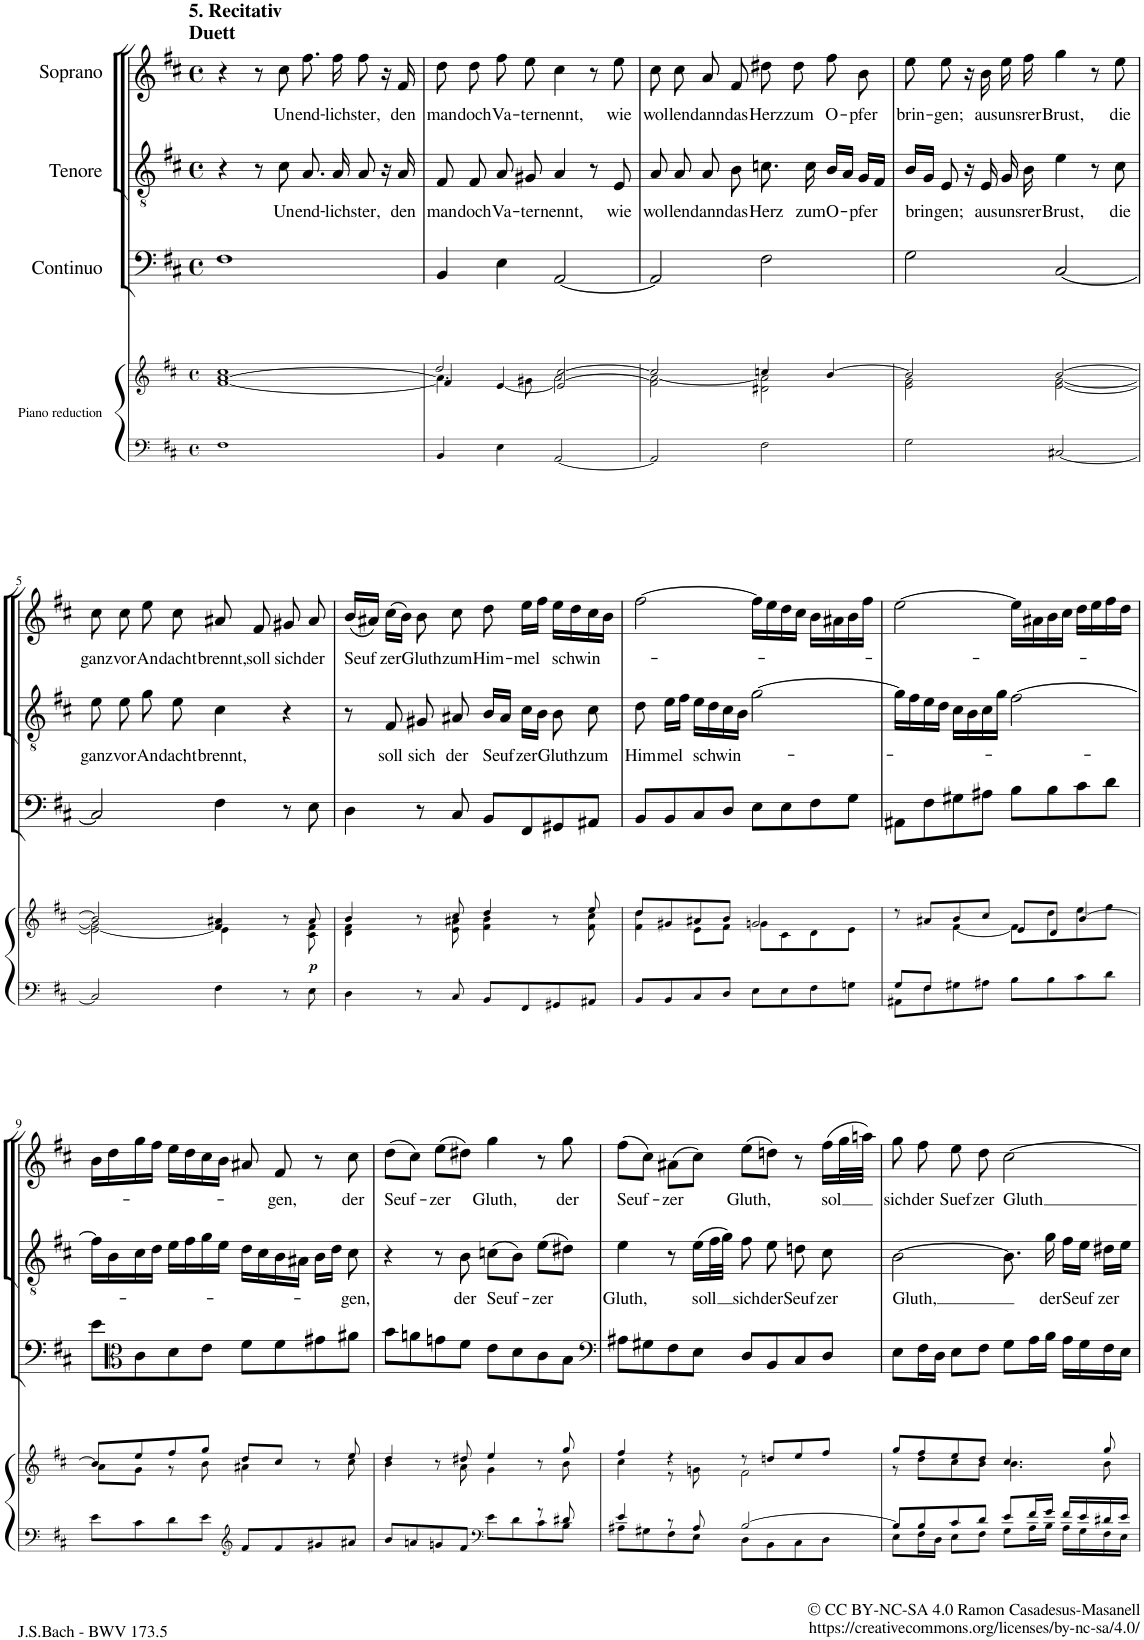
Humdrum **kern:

**kern	**kern	**dynam	**kern	**kern	**text	**kern	**text
*part4	*part4	*part4	*part3	*part2	*part2	*part1	*part1
*staff5	*staff4	*staff4/5	*staff3	*staff2	*staff2	*staff1	*staff1
*I"Piano reduction	*	*	*I"Continuo	*I"Tenore	*	*I"Soprano	*
*I'Pno	*	*	*	*	*	*	*
*stria5	*stria5	*	*	*	*	*	*
*clefF4	*clefG2	*	*clefF4	*clefGv2	*	*clefG2	*
*k[f#c#]	*k[f#c#]	*	*k[f#c#]	*k[f#c#]	*	*k[f#c#]	*
*M4/4	*M4/4	*	*M4/4	*M4/4	*	*M4/4	*
*met(c)	*met(c)	*	*met(c)	*met(c)	*	*met(c)	*
=1	=1	=1	=1	=1	=1	=1	=1
*	*^	*	*	*	*	*	*
!	!	!	!	!	!	!	!LO:TX:a:B:t=5. Recitativ	!
!	!	!	!	!	!	!	!LO:TX:a:t=Duett	!
1F#	1cc#	[1f# [>1a	.	1F#	4r	.	4r	.
.	.	.	.	.	8r	.	8r	.
!	!	!	!	!	!	!LO:LY:b	!	!LO:LY:b
.	.	.	.	.	8c#\	Un-	8cc#\	Un-
!	!	!	!	!	!	!LO:LY:b	!	!LO:LY:b
.	.	.	.	.	8.A/	-end-	8.ff#\	-end-
!	!	!	!	!	!	!LO:LY:b	!	!LO:LY:b
.	.	.	.	.	16A/	-lich-	16ff#\	-lich-
!	!	!	!	!	!	!LO:LY:b	!	!LO:LY:b
.	.	.	.	.	8A/	-ster,	8ff#\	-ster,
.	.	.	.	.	16r	.	16r	.
!	!	!	!	!	!	!LO:LY:b	!	!LO:LY:b
.	.	.	.	.	16A/	den	16f#/	den
=2	=2	=2	=2	=2	=2	=2	=2	=2
*	*	*^	*	*	*	*	*	*
!	!	!	!	!	!	!	!LO:LY:b	!	!LO:LY:b
4BB/	2dd/	4.a\]	4f#/]	.	4BB/	8F#/	man	8dd\	man
!	!	!	!	!	!	!	!LO:LY:b	!	!LO:LY:b
.	.	.	.	.	.	8F#/	doch	8dd\	doch
!	!	!	!	!	!	!	!LO:LY:b	!	!LO:LY:b
4E\	.	.	[<4e/	.	4E\	8A/	Va-	8ff#\	Va-
!	!	!	!	!	!	!	!LO:LY:b	!	!LO:LY:b
.	.	8g#X\	.	.	.	8G#X/	-ter	8ee\	-ter
!	!	!	!	!	!	!	!LO:LY:b	!	!LO:LY:b
[2AA/	2e/] [2cc#/	[>2a\	2ryy	.	[2AA/	4A/	nennt,	4cc#\	nennt,
.	.	.	.	.	.	8r	.	8r	.
!	!	!	!	!	!	!	!LO:LY:b	!	!LO:LY:b
.	.	.	.	.	.	8E/	wie	8ee\	wie
*	*	*v	*v	*	*	*	*	*	*
=3	=3	=3	=3	=3	=3	=3	=3	=3
!	!	!	!	!	!	!LO:LY:b	!	!LO:LY:b
2AA/]	2cc#/]	2f#\ 2a\_	.	2AA/]	8A/	wol-	8cc#\	wol-
!	!	!	!	!	!	!LO:LY:b	!	!LO:LY:b
.	.	.	.	.	8A/	-len	8cc#\	-len
!	!	!	!	!	!	!LO:LY:b	!	!LO:LY:b
.	.	.	.	.	8A/	dann	8a/	dann
!	!	!	!	!	!	!LO:LY:b	!	!LO:LY:b
.	.	.	.	.	8B\	das	8f#/	das
!	!	!	!	!	!	!LO:LY:b	!	!LO:LY:b
2F#\	4ccn/	2d#X\ 2a\]	.	2F#\	8.cn\	Herz	8dd#X\	Herz
!	!	!	!	!	!	!	!	!LO:LY:b
.	.	.	.	.	.	.	8dd#\	zum
!	!	!	!	!	!	!LO:LY:b	!	!
.	.	.	.	.	16c\	zum	.	.
!	!	!	!	!	!	!LO:LY:b	!	!LO:LY:b
.	[4b/	.	.	.	16B/LL	O-	8ff#\	O-
.	.	.	.	.	16A/JJ	.	.	.
!	!	!	!	!	!	!LO:LY:b	!	!LO:LY:b
.	.	.	.	.	16G/LL	-pfer	8b\	-pfer
.	.	.	.	.	16F#/JJ	.	.	.
=4	=4	=4	=4	=4	=4	=4	=4	=4
!	!	!	!	!	!	!LO:LY:b	!	!LO:LY:b
2G\	2b/]	2e\ 2g\	.	2G\	16B/LL	brin-	8ee\	brin-
.	.	.	.	.	16G/JJ	.	.	.
!	!	!	!	!	!	!LO:LY:b	!	!LO:LY:b
.	.	.	.	.	8E/	-gen;	8ee\	-gen;
.	.	.	.	.	16r	.	16r	.
!	!	!	!	!	!	!LO:LY:b	!	!LO:LY:b
.	.	.	.	.	16E/	aus	16b\	aus
!	!	!	!	!	!	!LO:LY:b	!	!LO:LY:b
.	.	.	.	.	16G/	un-	16ee\	un-
!	!	!	!	!	!	!LO:LY:b	!	!LO:LY:b
.	.	.	.	.	16B\	-srer	16ff#\	-srer
!	!	!	!	!	!	!LO:LY:b	!	!LO:LY:b
[2C#X/	[2b/	[2e\ [2g\	.	[2C#/	4e\	Brust,	4gg\	Brust,
.	.	.	.	.	8r	.	8r	.
!	!	!	!	!	!	!LO:LY:b	!	!LO:LY:b
.	.	.	.	.	8c#\	die	8ee\	die
!!LO:LB:g=z
=5	=5	=5	=5	=5	=5	=5	=5	=5
!	!	!	!	!	!	!LO:LY:b	!	!LO:LY:b
2C#/]	2b/]	2e\_ 2g\]	.	2C#/]	8e\	ganz	8cc#\	ganz
!	!	!	!	!	!	!LO:LY:b	!	!LO:LY:b
.	.	.	.	.	8e\	vor	8cc#\	vor
!	!	!	!	!	!	!LO:LY:b	!	!LO:LY:b
.	.	.	.	.	8g\	An-	8ee\	An-
!	!	!	!	!	!	!LO:LY:b	!	!LO:LY:b
.	.	.	.	.	8e\	-dacht	8cc#\	-dacht
!	!	!	!	!	!	!LO:LY:b	!	!LO:LY:b
4F#\	4f#/ 4a#X/	4e\]	.	4F#\	4c#\	brennt,	8a#X/	brennt,
!	!	!	!	!	!	!	!	!LO:LY:b
.	.	.	.	.	.	.	8f#/	soll
!	!	!	!	!	!	!	!	!LO:LY:b
8r	8r	8ryy	.	8r	4r	.	8g#X/	sich
!	!	!	!LO:DY:b	!	!	!	!	!LO:LY:b
8E\	8a#/	8c#\ 8f#\	p	8E\	.	.	8a#/	der
=6	=6	=6	=6	=6	=6	=6	=6	=6
!	!	!	!	!	!	!	!	!LO:LY:b
4D\	4b/	4d\ 4f#\	.	4D\	8r	.	(16b/LL	Seuf-
.	.	.	.	.	.	.	16a#X/JJ)	.
!	!	!	!	!	!	!LO:LY:b	!	!LO:LY:b
.	.	.	.	.	8F#/	soll	(16cc#\LL	-zer
.	.	.	.	.	.	.	16b\JJ)	.
!	!	!	!	!	!	!LO:LY:b	!	!LO:LY:b
8r	8r	8ryy	.	8r	8G#X/	sich	8b\	Gluth
!	!	!	!	!	!	!LO:LY:b	!	!LO:LY:b
8C#/	8cc#/	8e\ 8a#X\	.	8C#/	8A#X/	der	8cc#\	zum
!	!	!	!	!	!	!LO:LY:b	!	!LO:LY:b
8BB/L	4dd/	4f#\ 4b\	.	8BB/L	16B/LL	Seuf-	8dd\	Him-
.	.	.	.	.	16A#/JJ	.	.	.
!	!	!	!	!	!	!LO:LY:b	!	!LO:LY:b
8FF#/	.	.	.	8FF#/	16c#\LL	-zer	16ee\LL	-mel
.	.	.	.	.	16B\JJ	.	16ff#\JJ	.
!	!	!	!	!	!	!LO:LY:b	!	!LO:LY:b
8GG#X/	8r	8ryy	.	8GG#X/	8B\	Gluth	16ee\LL	schwin-
.	.	.	.	.	.	.	16dd\	.
!	!	!	!	!	!	!LO:LY:b	!	!
8AA#X/J	8ee/	8f#\ 8cc#\	.	8AA#X/J	8c#\	zum	16cc#\	.
.	.	.	.	.	.	.	16b\JJ	.
=7	=7	=7	=7	=7	=7	=7	=7	=7
!	!	!	!	!	!	!LO:LY:b	!	!
8BB/L	8dd/L	4f#\ 4dd\	.	8BB/L	8d\	Him-	[2ff#\	.
!	!	!	!	!	!	!LO:LY:b	!	!
8BB/	8g#X/	.	.	8BB/	16e\LL	-mel	.	.
.	.	.	.	.	16f#\JJ	.	.	.
!	!	!	!	!	!	!LO:LY:b	!	!
8C#/	8a#X/	8e\L	.	8C#/	16e\LL	schwin-	.	.
.	.	.	.	.	16d\	.	.	.
8D/J	8b/J	8f#\J	.	8D/J	16c#\	.	.	.
.	.	.	.	.	16B\JJ	.	.	.
8E\L	2g#/	8gn\L	.	8E\L	[2g\	.	16ff#\LL]	.
.	.	.	.	.	.	.	16ee\	.
8E\	.	8c#\	.	8E\	.	.	16dd\	.
.	.	.	.	.	.	.	16cc#\JJ	.
8F#\	.	8d\	.	8F#\	.	.	16b\LL	.
.	.	.	.	.	.	.	16a#X\	.
8Gn\J	.	8e\J	.	8G\J	.	.	16b\	.
.	.	.	.	.	.	.	16ff#\JJ	.
=8	=8	=8	=8	=8	=8	=8	=8	=8
*^	*	*	*	*	*	*	*	*
8G/L	8AA#X\L	8r	4ryy	.	8AA#X\L	16g\LL]	.	[2ee\	.
.	.	.	.	.	.	16f#\	.	.	.
8F#/J	8F#\	8a#X/L	.	.	8F#\	16e\	.	.	.
.	.	.	.	.	.	16d\JJ	.	.	.
2.ryy	8G#X\	8b/	[4f#\	.	8G#X\	16c#\LL	.	.	.
.	.	.	.	.	.	16B\	.	.	.
.	8A#X\J	8cc#/J	.	.	8A#X\J	16c#\	.	.	.
.	.	.	.	.	.	16g\JJ	.	.	.
.	8B\L	8e/L	8f#\L]	.	8B\L	[2f#\	.	16ee\LL]	.
.	.	.	.	.	.	.	.	16a#X\	.
.	8B\	8d/J	8dd\	.	8B\	.	.	16b\	.
.	.	.	.	.	.	.	.	16cc#\JJ	.
.	8c#\	[4b/	8ee\	.	8c#\	.	.	16dd\LL	.
.	.	.	.	.	.	.	.	16ee\	.
.	8d\J	.	8ff#\J	.	8d\J	.	.	16ff#\	.
.	.	.	.	.	.	.	.	16dd\JJ	.
*v	*v	*	*	*	*	*	*	*	*
!!LO:LB:g=z
=9	=9	=9	=9	=9	=9	=9	=9	=9
8e\L	8b/L]	8a\L	.	8e\L	16f#\LL]	.	16b\LL	.
.	.	.	.	.	16B\	.	16dd\	.
*	*	*	*	*clefC3	*	*	*	*
8c#\	8ee/	8g\J	.	8c#\	16c#\	.	16gg\	.
.	.	.	.	.	16d\JJ	.	16ff#\JJ	.
8d\	8ff#/	8r	.	8d\	16e\LL	.	16ee\LL	.
.	.	.	.	.	16f#\	.	16dd\	.
8e\J	8gg/J	8b\	.	8e\J	16g\	.	16cc#\	.
.	.	.	.	.	16e\JJ	.	16b\JJ	.
*clefG2	*	*	*	*	*	*	*	*
8f#/L	8dd/L	4a#X\	.	8f#\L	16d\LL	.	8a#X/	.
.	.	.	.	.	16c#\	.	.	.
!	!	!	!	!	!	!	!	!LO:LY:b
8f#/	8cc#/J	.	.	8f#\	16B\	.	8f#/	-gen,
.	.	.	.	.	16A#X\JJ	.	.	.
8g#X/	8r	8ryy	.	8g#X\	16B\LL	.	8r	.
.	.	.	.	.	16d\JJ	.	.	.
!	!	!	!	!	!	!LO:LY:b	!	!LO:LY:b
8a#X/J	8ee/	8cc#\	.	8a#X\J	8c#\	-gen,	8cc#\	der
=10	=10	=10	=10	=10	=10	=10	=10	=10
*^	*	*	*	*	*	*	*	*
!	!	!	!	!	!	!	!	!	!LO:LY:b
8b/L	2ryy	4dd/	4b\	.	8b\L	4r	.	(8dd\L	Seuf-
8an/	.	.	.	.	8an\	.	.	8cc#\J)	.
!	!	!	!	!	!	!	!	!	!LO:LY:b
8gn/	.	8r	8ryy	.	8gn\	8r	.	(8ee\L	-zer
!	!	!	!	!	!	!	!LO:LY:b	!	!
8f#/J	.	8dd#X/	8a\	.	8f#\J	8B\	der	8dd#X\J)	.
*clefF4	*	*	*	*	*	*	*	*	*
!	!	!	!	!	!	!	!LO:LY:b	!	!LO:LY:b
4ryy	8e\L	4ee/	4g\	.	8e\L	(8cn\L	Seuf-	4gg\	Gluth,
.	8d\	.	.	.	8d\	8B\J)	.	.	.
!	!	!	!	!	!	!	!LO:LY:b	!	!
8r	8c#\	8r	8ryy	.	8c#\	(8e\L	-zer	8r	.
!	!	!	!	!	!	!	!	!	!LO:LY:b
8d#X/	8B\J	8gg/	8b\	.	8B\J	8d#X\J)	.	8gg\	der
=11	=11	=11	=11	=11	=11	=11	=11	=11	=11
*	*	*	*	*	*clefF4	*	*	*	*
!	!	!	!	!	!	!	!LO:LY:b	!	!LO:LY:b
4e/	8A#X\L	4ff#/	4cc#\	.	8A#X\L	4e\	Gluth,	(8ff#\L	Seuf-
.	8G#X\	.	.	.	8G#X\	.	.	8cc#\J)	.
!	!	!	!	!	!	!	!	!	!LO:LY:b
8r	8F#\	4r	8r	.	8F#\	8r	.	(8a#X\L	-zer
!	!	!	!	!	!	!	!LO:LY:b	!	!
8A#/	8E\J	.	8gn\	.	8E\J	(16e\LL	soll	8cc#\J)	.
.	.	.	.	.	.	32f#\L	.	.	.
.	.	.	.	.	.	32g\JJJ)	.	.	.
!	!	!	!	!	!	!	!LO:LY:b	!	!LO:LY:b
[2B/	8D\L	8r	2f#\	.	8D/L	8f#\	sich	(8ee\L	Gluth,
!	!	!	!	!	!	!	!LO:LY:b	!	!
.	8BB\	8ddn/L	.	.	8BB/	8e\	der	8ddn\J)	.
!	!	!	!	!	!	!	!LO:LY:b	!	!
.	8C#\	8ee/	.	.	8C#/	8dn\	Seuf-	8r	.
!	!	!	!	!	!	!	!LO:LY:b	!	!LO:LY:b
.	8D\J	8ff#/J	.	.	8D/J	8c#\	-zer	(16ff#\LL	sol
.	.	.	.	.	.	.	.	32gg\L	.
.	.	.	.	.	.	.	.	32aan\JJJ)	.
=12	=12	=12	=12	=12	=12	=12	=12	=12	=12
!	!	!	!	!	!	!	!LO:LY:b	!	!LO:LY:b
8B/L]	8E\L	8gg/L	8r	.	8E\L	[2B\	Gluth,	8gg\	sich
!	!	!	!	!	!	!	!	!	!LO:LY:b
8B/	16F#\L	8ff#/	8dd\L	.	16F#\L	.	.	8ff#\	der
.	16D\JJ	.	.	.	16D\JJ	.	.	.	.
!	!	!	!	!	!	!	!	!	!LO:LY:b
8c#/	8E\L	8ee/	8cc#\	.	8E\L	.	.	8ee\	Suef-
!	!	!	!	!	!	!	!	!	!LO:LY:b
8d/J	8F#\J	8dd/J	8b\J	.	8F#\J	.	.	8dd\	-zer
!	!	!	!	!	!	!	!	!	!LO:LY:b
8e/L	8G\L	4.cc#/	4.b\	.	8G\L	8.B\]	.	[2cc#\	Gluth
16f#/L	16A\L	.	.	.	16A\L	.	.	.	.
!	!	!	!	!	!	!	!LO:LY:b	!	!
16g/JJ	16B\JJ	.	.	.	16B\JJ	16g\	der	.	.
!	!	!	!	!	!	!	!LO:LY:b	!	!
16f#/LL	16A\LL	.	.	.	16A\LL	16f#\LL	Seuf-	.	.
16e/	16G\	.	.	.	16G\	16e\JJ	.	.	.
!	!	!	!	!	!	!	!LO:LY:b	!	!
16d#X/	16F#\	8gg/	8b\	.	16F#\	16d#X\LL	-zer	.	.
16e/JJ	16E\JJ	.	.	.	16E\JJ	16e\JJ	.	.	.
*v	*v	*	*	*	*	*	*	*	*
*	*v	*v	*	*	*	*	*	*
=	=	=	=	=	=	=	=
*-	*-	*-	*-	*-	*-	*-	*-
